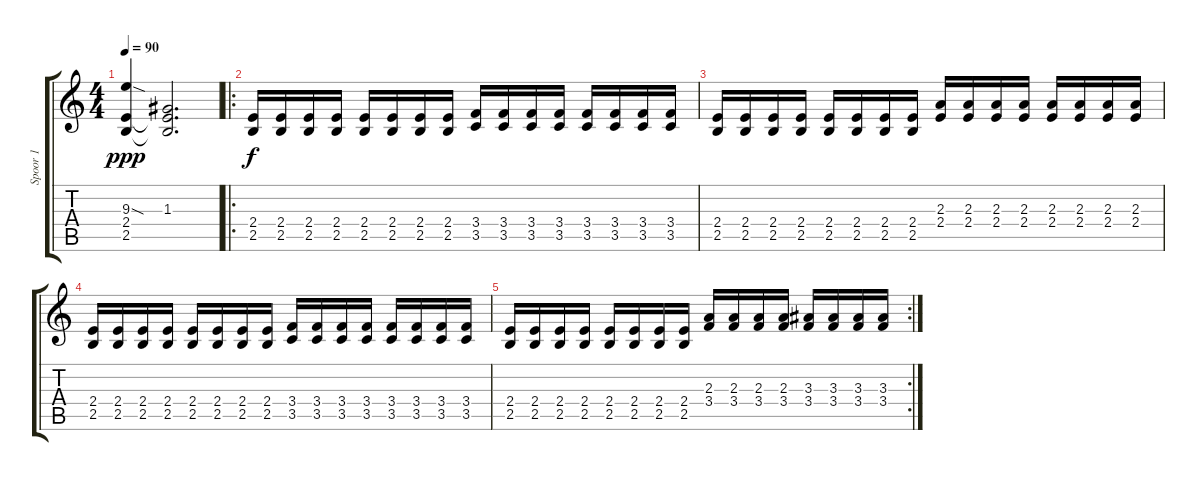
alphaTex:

\track ("Spoor 1" "Spoor 1") {instrument distortionguitar}
\staff {score tabs}
\tuning (E4 B3 G3 D3 A2 E2) {hide}
\ts (4 4)
\tempo 90
\clef g2
\ks c
(9.3{sod} 2.4{t} 2.5{t}).4{dy ppp} (1.3 2.4{t} 2.5{t}).2{d} |
\ro
(2.4 2.5).16{dy f} (2.4 2.5).16 (2.4 2.5).16 (2.4 2.5).16 (2.4 2.5).16 (2.4 2.5).16 (2.4 2.5).16 (2.4 2.5).16 (3.4 3.5).16 (3.4 3.5).16 (3.4 3.5).16 (3.4 3.5).16 (3.4 3.5).16 (3.4 3.5).16 (3.4 3.5).16 (3.4 3.5).16 |
(2.4 2.5).16 (2.4 2.5).16 (2.4 2.5).16 (2.4 2.5).16 (2.4 2.5).16 (2.4 2.5).16 (2.4 2.5).16 (2.4 2.5).16 (2.3 2.4).16 (2.3 2.4).16 (2.3 2.4).16 (2.3 2.4).16 (2.3 2.4).16 (2.3 2.4).16 (2.3 2.4).16 (2.3 2.4).16 |
(2.4 2.5).16 (2.4 2.5).16 (2.4 2.5).16 (2.4 2.5).16 (2.4 2.5).16 (2.4 2.5).16 (2.4 2.5).16 (2.4 2.5).16 (3.4 3.5).16 (3.4 3.5).16 (3.4 3.5).16 (3.4 3.5).16 (3.4 3.5).16 (3.4 3.5).16 (3.4 3.5).16 (3.4 3.5).16 |
\rc 2
(2.4 2.5).16 (2.4 2.5).16 (2.4 2.5).16 (2.4 2.5).16 (2.4 2.5).16 (2.4 2.5).16 (2.4 2.5).16 (2.4 2.5).16 (2.3 3.4).16 (2.3 3.4).16 (2.3 3.4).16 (2.3 3.4).16 (3.3 3.4).16 (3.3 3.4).16 (3.3 3.4).16 (3.3 3.4).16
